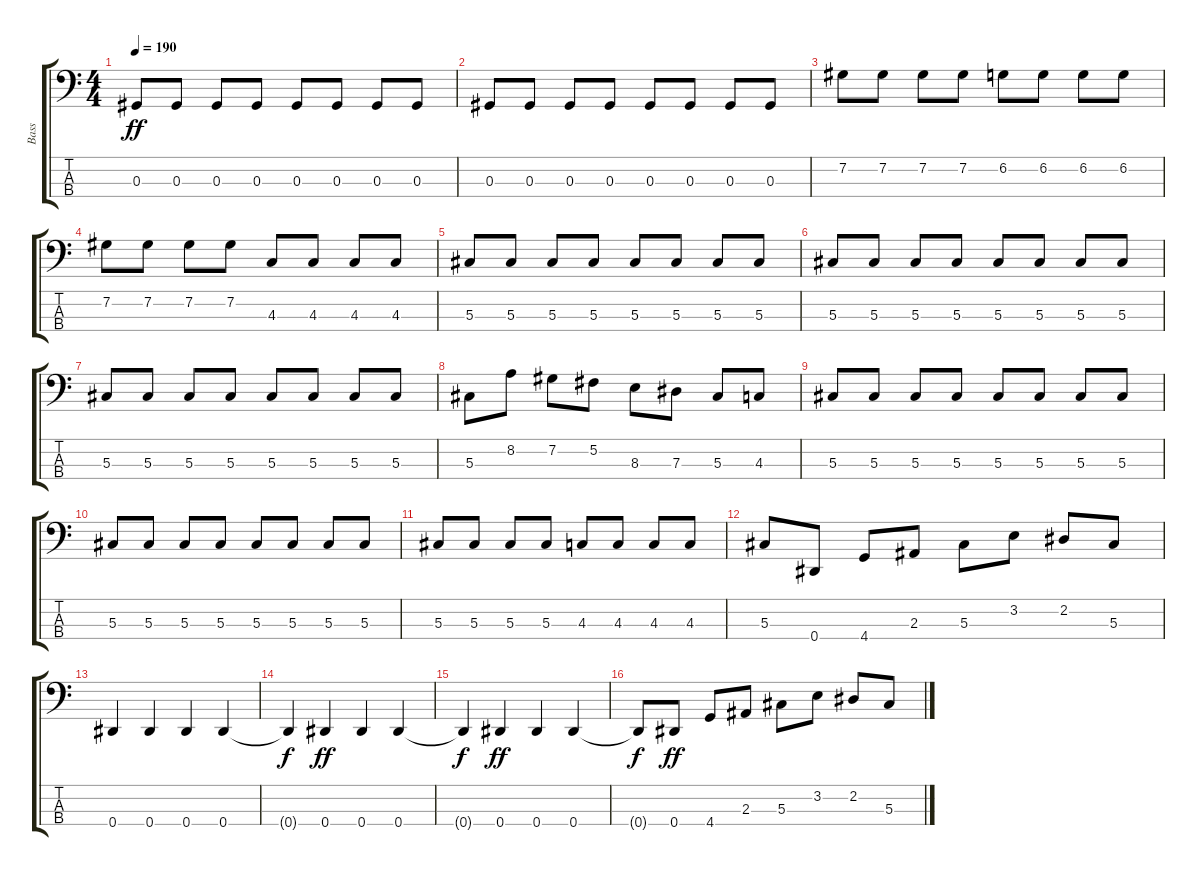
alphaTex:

\track ("Bass" "Bass") {instrument electricbassfinger}
\staff {score tabs}
\tuning (Gb2 Db2 Ab1 Eb1) {hide}
\ts (4 4)
\tempo 190
\clef f4
\ks c
0.3.8{dy ff} 0.3.8 0.3.8 0.3.8 0.3.8 0.3.8 0.3.8 0.3.8 |
0.3.8 0.3.8 0.3.8 0.3.8 0.3.8 0.3.8 0.3.8 0.3.8 |
7.2.8 7.2.8 7.2.8 7.2.8 6.2.8 6.2.8 6.2.8 6.2.8 |
7.2.8 7.2.8 7.2.8 7.2.8 4.3.8 4.3.8 4.3.8 4.3.8 |
5.3.8 5.3.8 5.3.8 5.3.8 5.3.8 5.3.8 5.3.8 5.3.8 |
5.3.8 5.3.8 5.3.8 5.3.8 5.3.8 5.3.8 5.3.8 5.3.8 |
5.3.8 5.3.8 5.3.8 5.3.8 5.3.8 5.3.8 5.3.8 5.3.8 |
5.3.8 8.2.8 7.2.8 5.2.8 8.3.8 7.3.8 5.3.8 4.3.8 |
5.3.8 5.3.8 5.3.8 5.3.8 5.3.8 5.3.8 5.3.8 5.3.8 |
5.3.8 5.3.8 5.3.8 5.3.8 5.3.8 5.3.8 5.3.8 5.3.8 |
5.3.8 5.3.8 5.3.8 5.3.8 4.3.8 4.3.8 4.3.8 4.3.8 |
5.3.8 0.4.8 4.4.8 2.3.8 5.3.8 3.2.8 2.2.8 5.3.8 |
0.4.4 0.4.4 0.4.4 0.4.4 |
0.4{t}.4{dy f} 0.4.4{dy ff} 0.4.4 0.4.4 |
0.4{t}.4{dy f} 0.4.4{dy ff} 0.4.4 0.4.4 |
0.4{t}.8{dy f} 0.4.8{dy ff} 4.4.8 2.3.8 5.3.8 3.2.8 2.2.8 5.3.8
